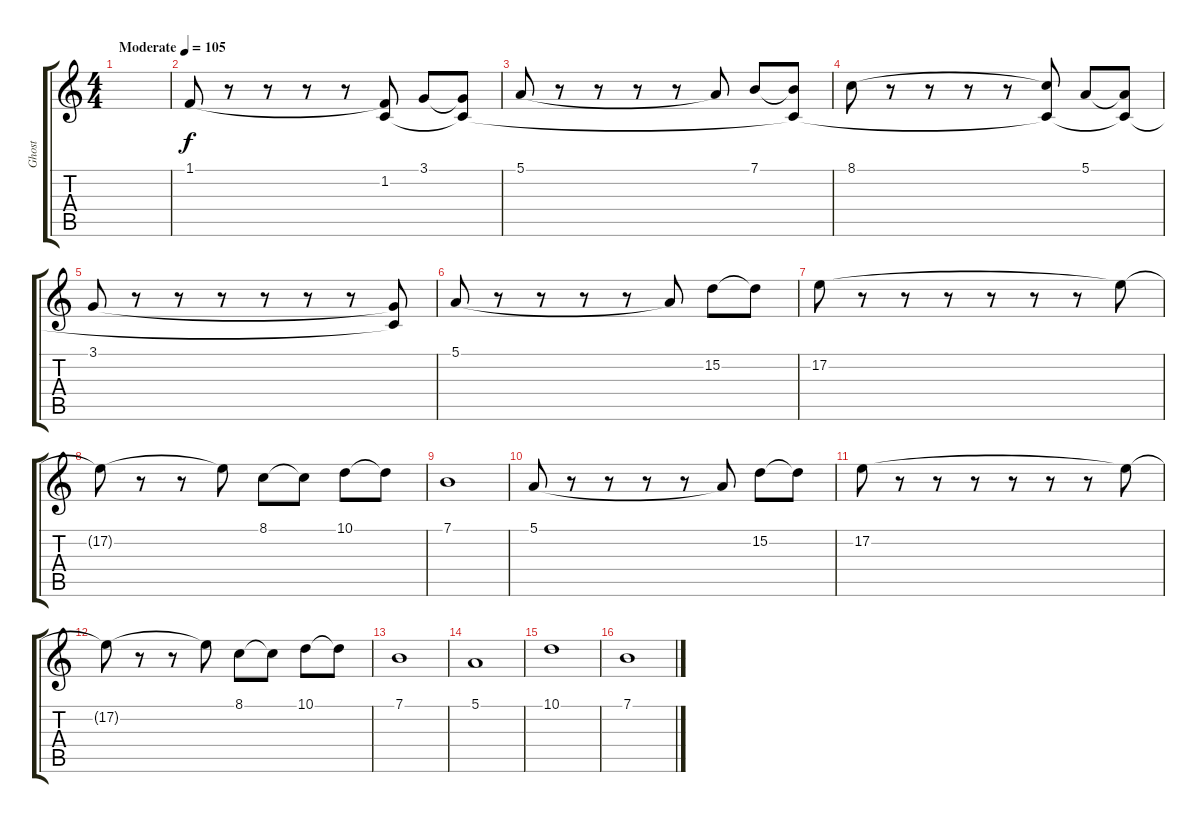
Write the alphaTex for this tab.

\track ("Ghost" "Ghost") {instrument pad8sweep}
\staff {score tabs}
\tuning (E4 B3 G3 D3 A2 E2) {hide}
\ts (4 4)
\tempo (105 "Moderate")
\clef g2
\ks c
|
1.1.8 r.8 r.8 r.8 r.8 (1.1{t} 1.2).8 3.1.8 (3.1{t} 1.2{t}).8 |
5.1.8 r.8 r.8 r.8 r.8 5.1{t}.8 7.1.8 (7.1{t} 1.2{t}).8 |
8.1.8 r.8 r.8 r.8 r.8 (8.1{t} 1.2{t}).8 5.1.8 (5.1{t} 1.2{t}).8 |
3.1.8 r.8 r.8 r.8 r.8 r.8 r.8 (3.1{t} 1.2{t}).8 |
5.1.8 r.8 r.8 r.8 r.8 5.1{t}.8 15.2.8 15.2{t}.8 |
17.2.8 r.8 r.8 r.8 r.8 r.8 r.8 17.2{t}.8 |
17.2{t}.8 r.8 r.8 17.2{t}.8 8.1.8 8.1{t}.8 10.1.8 10.1{t}.8 |
7.1.1 |
5.1.8 r.8 r.8 r.8 r.8 5.1{t}.8 15.2.8 15.2{t}.8 |
17.2.8 r.8 r.8 r.8 r.8 r.8 r.8 17.2{t}.8 |
17.2{t}.8 r.8 r.8 17.2{t}.8 8.1.8 8.1{t}.8 10.1.8 10.1{t}.8 |
7.1.1 |
5.1.1 |
10.1.1 |
7.1.1
